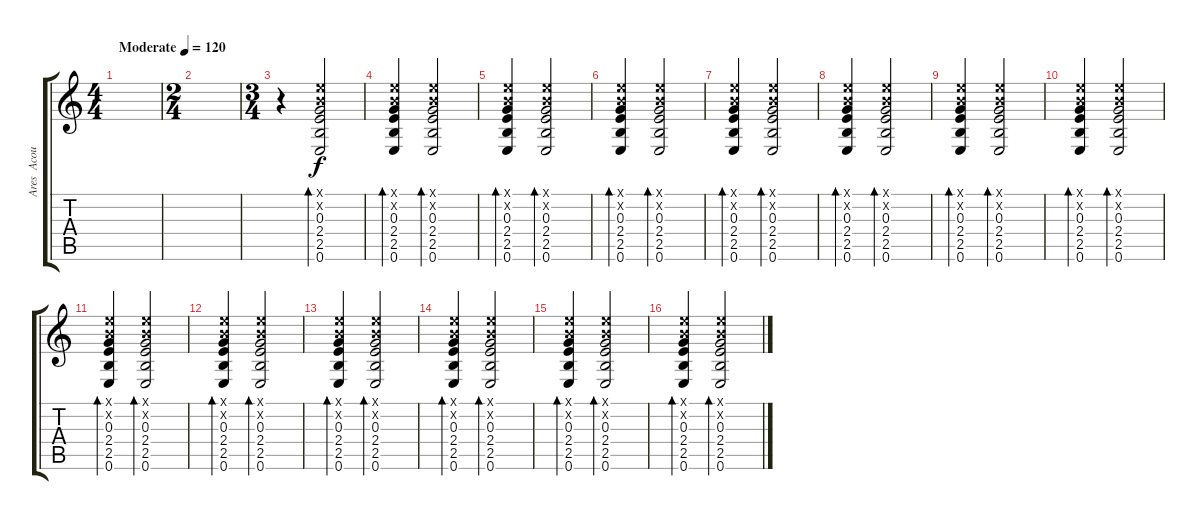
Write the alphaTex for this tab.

\track ("Ares  Acoustic Rhytm Guitar  " "Ares  Acou") {instrument acousticguitarsteel}
\staff {score tabs}
\tuning (E4 B3 G3 D3 A2 E2) {hide}
\ts (4 4)
\tempo (120 "Moderate")
\clef g2
\ks c
|
\ts (2 4)
|
\ts (3 4)
r.4 (0.1{x} 0.2{x} 0.3 2.4 2.5 0.6).2{bd 120} |
(0.1{x} 0.2{x} 0.3 2.4 2.5 0.6).4{bd 120} (0.1{x} 0.2{x} 0.3 2.4 2.5 0.6).2{bd 120} |
(0.1{x} 0.2{x} 0.3 2.4 2.5 0.6).4{bd 120} (0.1{x} 0.2{x} 0.3 2.4 2.5 0.6).2{bd 120} |
(0.1{x} 0.2{x} 0.3 2.4 2.5 0.6).4{bd 120} (0.1{x} 0.2{x} 0.3 2.4 2.5 0.6).2{bd 120} |
(0.1{x} 0.2{x} 0.3 2.4 2.5 0.6).4{bd 120} (0.1{x} 0.2{x} 0.3 2.4 2.5 0.6).2{bd 120} |
(0.1{x} 0.2{x} 0.3 2.4 2.5 0.6).4{bd 120} (0.1{x} 0.2{x} 0.3 2.4 2.5 0.6).2{bd 120} |
(0.1{x} 0.2{x} 0.3 2.4 2.5 0.6).4{bd 120} (0.1{x} 0.2{x} 0.3 2.4 2.5 0.6).2{bd 120} |
(0.1{x} 0.2{x} 0.3 2.4 2.5 0.6).4{bd 120} (0.1{x} 0.2{x} 0.3 2.4 2.5 0.6).2{bd 120} |
(0.1{x} 0.2{x} 0.3 2.4 2.5 0.6).4{bd 120} (0.1{x} 0.2{x} 0.3 2.4 2.5 0.6).2{bd 120} |
(0.1{x} 0.2{x} 0.3 2.4 2.5 0.6).4{bd 120} (0.1{x} 0.2{x} 0.3 2.4 2.5 0.6).2{bd 120} |
(0.1{x} 0.2{x} 0.3 2.4 2.5 0.6).4{bd 120} (0.1{x} 0.2{x} 0.3 2.4 2.5 0.6).2{bd 120} |
(0.1{x} 0.2{x} 0.3 2.4 2.5 0.6).4{bd 120} (0.1{x} 0.2{x} 0.3 2.4 2.5 0.6).2{bd 120} |
(0.1{x} 0.2{x} 0.3 2.4 2.5 0.6).4{bd 120} (0.1{x} 0.2{x} 0.3 2.4 2.5 0.6).2{bd 120} |
(0.1{x} 0.2{x} 0.3 2.4 2.5 0.6).4{bd 120} (0.1{x} 0.2{x} 0.3 2.4 2.5 0.6).2{bd 120}
